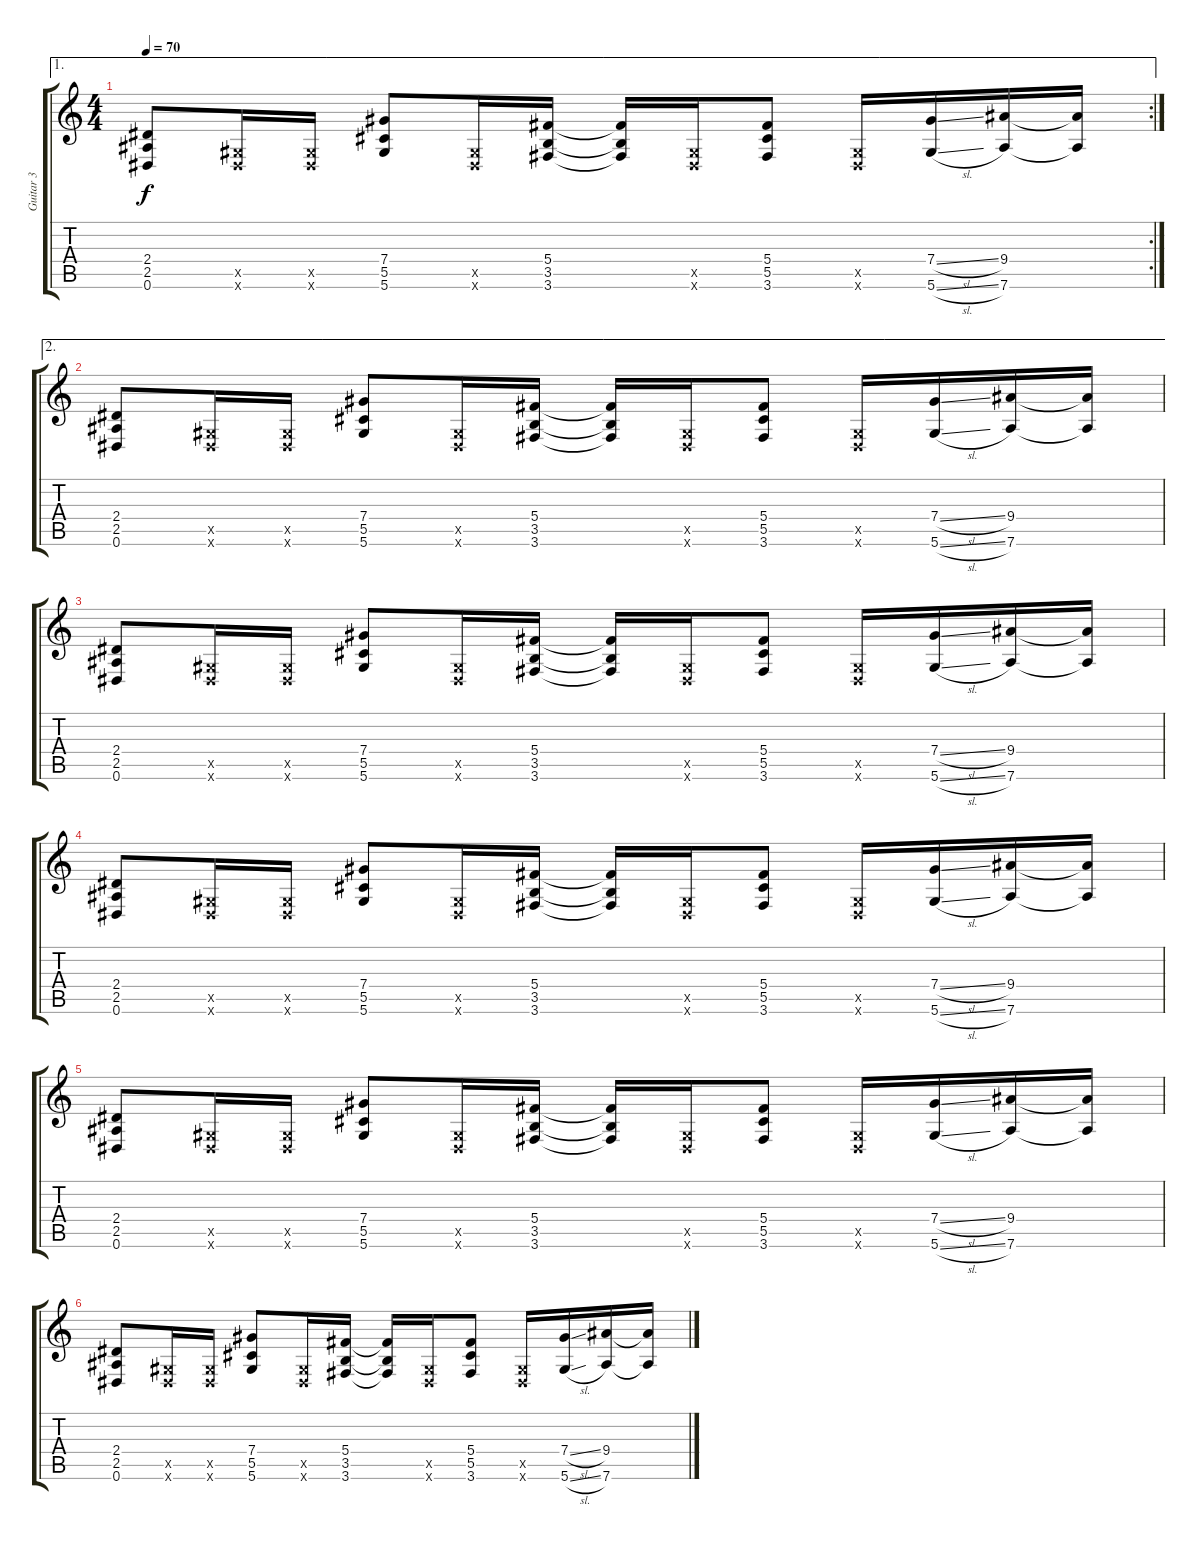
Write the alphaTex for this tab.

\track ("Guitar 3" "Guitar 3") {instrument distortionguitar}
\staff {score tabs}
\tuning (Eb4 Bb3 Gb3 Db3 Ab2 Eb2) {hide}
\ae 1
\rc 2
\ts (4 4)
\tempo 70
\clef g2
\ks c
(2.4 2.5 0.6).8{dy f} (0.5{x} 0.6{x}).16 (0.5{x} 0.6{x}).16 (7.4 5.5 5.6).8 (0.5{x} 0.6{x}).16 (5.4 3.5 3.6).16 (5.4{t} 3.5{t} 3.6{t}).16 (0.5{x} 0.6{x}).16 (5.4 5.5 3.6).8 (0.5{x} 0.6{x}).16 (7.4{sl} 5.6{sl}).16 (9.4 7.6).16 (9.4{t} 7.6{t}).16 |
\ae 2
(2.4 2.5 0.6).8 (0.5{x} 0.6{x}).16 (0.5{x} 0.6{x}).16 (7.4 5.5 5.6).8 (0.5{x} 0.6{x}).16 (5.4 3.5 3.6).16 (5.4{t} 3.5{t} 3.6{t}).16 (0.5{x} 0.6{x}).16 (5.4 5.5 3.6).8 (0.5{x} 0.6{x}).16 (7.4{sl} 5.6{sl}).16 (9.4 7.6).16 (9.4{t} 7.6{t}).16 |
(2.4 2.5 0.6).8 (0.5{x} 0.6{x}).16 (0.5{x} 0.6{x}).16 (7.4 5.5 5.6).8 (0.5{x} 0.6{x}).16 (5.4 3.5 3.6).16 (5.4{t} 3.5{t} 3.6{t}).16 (0.5{x} 0.6{x}).16 (5.4 5.5 3.6).8 (0.5{x} 0.6{x}).16 (7.4{sl} 5.6{sl}).16 (9.4 7.6).16 (9.4{t} 7.6{t}).16 |
(2.4 2.5 0.6).8 (0.5{x} 0.6{x}).16 (0.5{x} 0.6{x}).16 (7.4 5.5 5.6).8 (0.5{x} 0.6{x}).16 (5.4 3.5 3.6).16 (5.4{t} 3.5{t} 3.6{t}).16 (0.5{x} 0.6{x}).16 (5.4 5.5 3.6).8 (0.5{x} 0.6{x}).16 (7.4{sl} 5.6{sl}).16 (9.4 7.6).16 (9.4{t} 7.6{t}).16 |
(2.4 2.5 0.6).8{volume 0} (0.5{x} 0.6{x}).16 (0.5{x} 0.6{x}).16 (7.4 5.5 5.6).8 (0.5{x} 0.6{x}).16 (5.4 3.5 3.6).16 (5.4{t} 3.5{t} 3.6{t}).16 (0.5{x} 0.6{x}).16 (5.4 5.5 3.6).8 (0.5{x} 0.6{x}).16 (7.4{sl} 5.6{sl}).16 (9.4 7.6).16 (9.4{t} 7.6{t}).16 |
(2.4 2.5 0.6).8 (0.5{x} 0.6{x}).16 (0.5{x} 0.6{x}).16 (7.4 5.5 5.6).8 (0.5{x} 0.6{x}).16 (5.4 3.5 3.6).16 (5.4{t} 3.5{t} 3.6{t}).16 (0.5{x} 0.6{x}).16 (5.4 5.5 3.6).8 (0.5{x} 0.6{x}).16 (7.4{sl} 5.6{sl}).16 (9.4 7.6).16 (9.4{t} 7.6{t}).16
